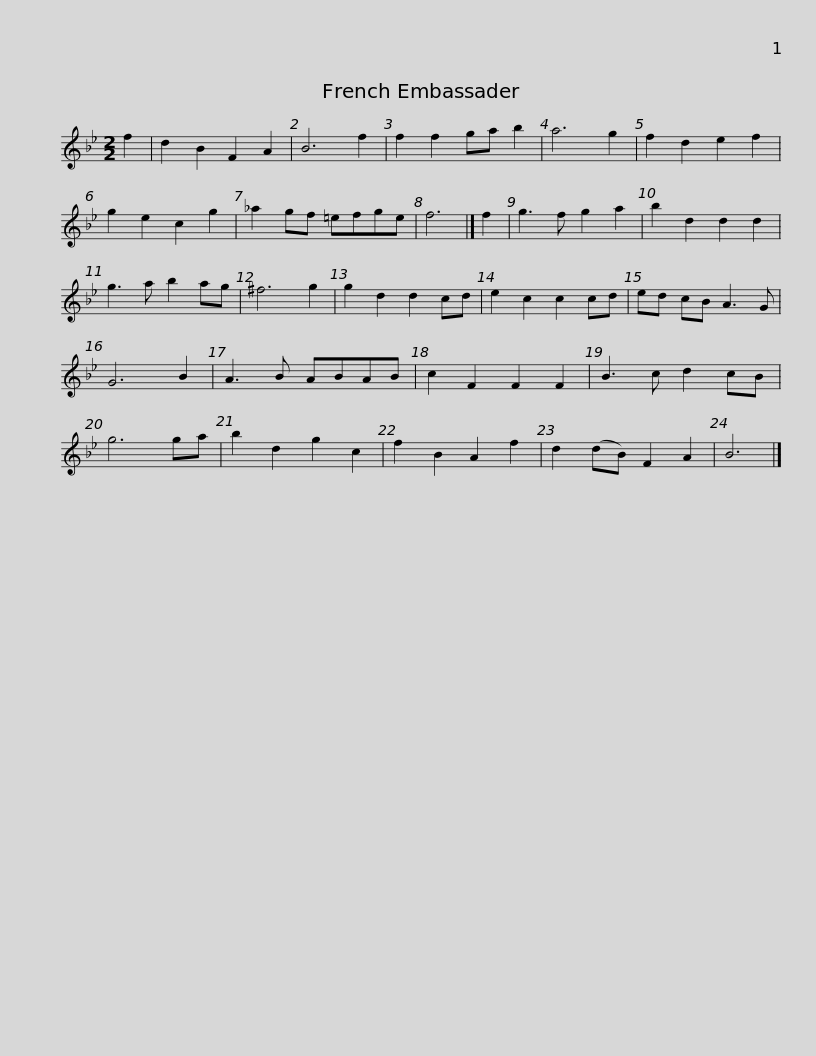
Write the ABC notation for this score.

X:1
L:1/8
M:2/2
I:linebreak $
K:Bb
V:1 treble
V:1
 f2 | d2 B2 F2 A2 | B6 f2 | f2 f2 ga b2 | a6 g2 | %5
 f2 d2 e2 f2 | g2 e2 c2 g2 | _a2 gf =efge | f6 |] f2 |$ %10
 g3 f g2 a2 | b2 d2 d2 d2 | g3 a b2 ag | ^f6 g2 | g2 d2 d2 cd | %15
 e2 c2 c2 cd | ed cB A3 G | G6 B2 |$ A3 B ABAB | c2 F2 F2 F2 | %20
 B3 c d2 cB | g6 ga | b2 d2 g2 c2 | f2 B2 A2 f2 | d2 (dB) F2 A2 | %25
 B6 |] %26
